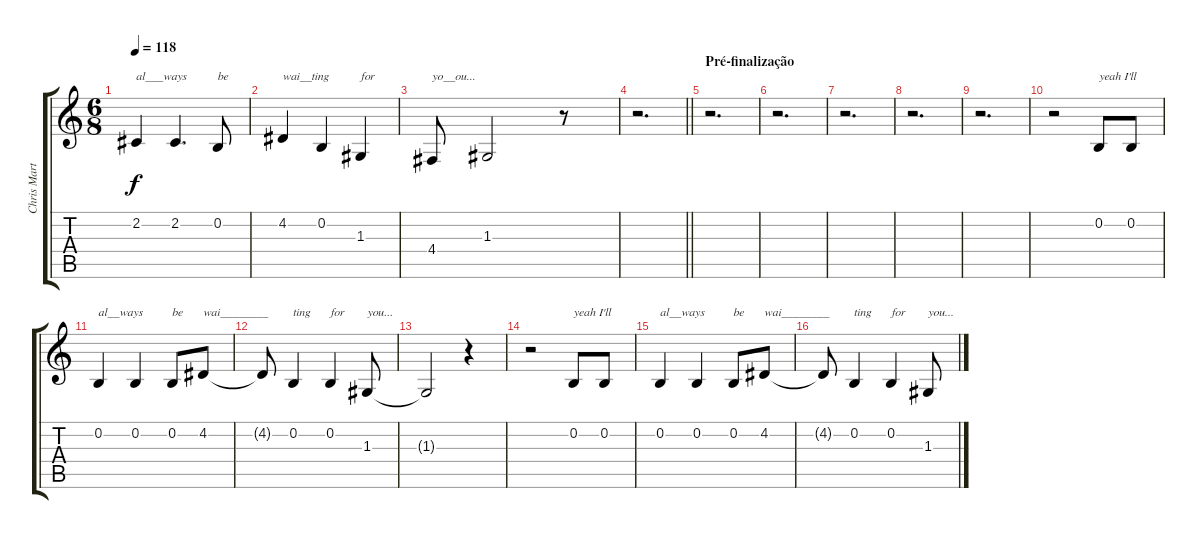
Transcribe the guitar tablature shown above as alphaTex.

\track ("Chris Martin (voz)" "Chris Mart") {instrument tangoaccordion}
\staff {score tabs}
\tuning (E4 B3 G3 D3 A2 E2) {hide}
\ts (6 8)
\tempo 118
\clef g2
\ks c
2.2.4{txt "al___ways" dy f} 2.2.4{d} 0.2.8{txt "be"} |
4.2.4{txt "wai__ting"} 0.2.4 1.3.4{txt "for"} |
4.4.8{txt "yo__ou..."} 1.3.2 r.8 |
\barLineRight lightlight
r.2{d} |
\section ("" "Pré-finalização")
r.2{d} |
r.2{d} |
r.2{d} |
r.2{d} |
r.2{d} |
r.2 0.2.8{txt "yeah I'll"} 0.2.8 |
0.2.4{txt "al__ways"} 0.2.4 0.2.8{txt "be"} 4.2.8{txt "wai________"} |
4.2{t}.8 0.2.4{txt "ting"} 0.2.4{txt "for"} 1.3.8{txt "you..."} |
1.3{t}.2 r.4 |
r.2 0.2.8{txt "yeah I'll"} 0.2.8 |
0.2.4{txt "al__ways"} 0.2.4 0.2.8{txt "be"} 4.2.8{txt "wai________"} |
4.2{t}.8 0.2.4{txt "ting"} 0.2.4{txt "for"} 1.3.8{txt "you..."}
